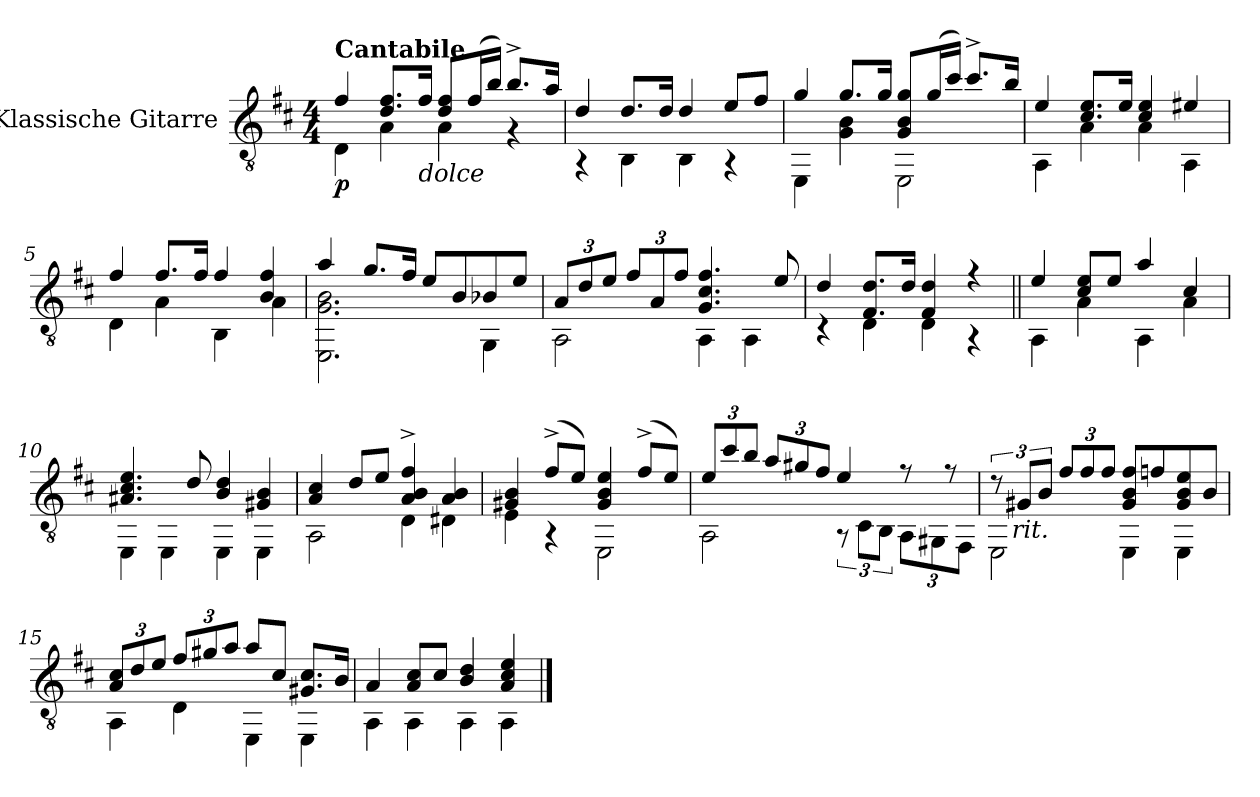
**kern	**dynam
*part1	*part1
*staff1	*staff1
*I"Klassische Gitarre	*
*I'Ac Gtr	*
*clefGv2	*
*k[f#c#]	*
*M4/4	*
=1	=1
*^	*
!LO:TX:a:B:t=Cantabile	!	!
!	!	!LO:DY:b
4f#/	4D\	p
8.d/ 8.f#/L	4A\	.
!LO:TX:b:i:t=dolce	!	!
16f#/Jk	.	.
8d/ 8f#/L	4A\	.
(<16f#/L	.	.
16b/JJ)	.	.
8.b^/L	4r	.
16a/Jk	.	.
=2	=2	=2
4d/	4r	.
8.d/L	4BB\	.
16d/Jk	.	.
4d/	4BB\	.
8e/L	4r	.
8f#/J	.	.
=3	=3	=3
4g/	4EE\	.
8.g/L	4G\ 4B\	.
16g/Jk	.	.
8G/ 8B/ 8g/L	2EE\	.
(<16g/L	.	.
16cc#/JJ)	.	.
8.cc#^/L	.	.
16b/Jk	.	.
!!LO:LB:g=z	!!
=4	=4	=4
4e/	4AA\	.
8.c#/ 8.e/L	4A\	.
16e/Jk	.	.
4c#/ 4e/	4A\	.
4e#X/	4AA\	.
=5	=5	=5
4f#/	4D\	.
8.f#/L	4A\	.
16f#/Jk	.	.
4f#/	4BB\	.
4B/ 4f#/	4A\	.
=6	=6	=6
4a/	2.EE\ 2.G\ 2.B\	.
8.g/L	.	.
16f#/Jk	.	.
8e/L	.	.
8B/	.	.
8B-X/	4GG\	.
8e/J	.	.
=7	=7	=7
12A/L	2AA\	.
12d/	.	.
12e/J	.	.
12f#/L	.	.
12A/	.	.
12f#/J	.	.
4.G/ 4.c#/ 4.f#/	4AA\	.
.	4AA\	.
8e/	.	.
!!LO:LB:g=z	!!
=8	=8	=8
4d/	4r	.
8.F#/ 8.d/L	4D\	.
16d/Jk	.	.
4F#/ 4d/	4D\	.
4r	4r	.
=9||	=9||	=9||
4e/	4AA\	.
8c#/ 8e/L	4A\	.
8e/J	.	.
4a/	4AA\	.
4c#/	4A\	.
=10	=10	=10
4.A#X/ 4.c#/ 4.e/	4EE\	.
.	4EE\	.
8d/	.	.
4B/ 4d/	4EE\	.
4G#X/ 4B/	4EE\	.
=11	=11	=11
4A/ 4c#/	2AA\	.
8d/L	.	.
8e/J	.	.
4A/^ 4B/^ 4f#/^	4D\	.
4A/ 4B/	4D#X\	.
=12	=12	=12
4G#X/ 4B/	4E\	.
(>8f#^/L	4r	.
8e/J)	.	.
4G#i/ 4B/ 4e/	2EE\	.
(>8f#^/L	.	.
8e/J)	.	.
!!LO:LB:g=z	!!
=13	=13	=13
12e/L	2AA\	.
12cc#/	.	.
12b/J	.	.
12a/L	.	.
12g#X/	.	.
12f#/J	.	.
4e/	12r	.
.	12C#\L	.
.	12BB\J	.
8r	12AA\L	.
.	12GG#X\	.
8r	.	.
.	12FF#\J	.
=14	=14	=14
12r	2EE\	.
!LO:TX:b:i:t=rit.	!	!
12G#X/L	.	.
12B/J	.	.
12f#/L	.	.
12f#/	.	.
12f#/J	.	.
8G#i/ 8B/ 8f#/L	4EE\	.
8fn/	.	.
8G#/ 8B/ 8e/	4EE\	.
8B/J	.	.
!!LO:LB:g=z	!!
=15	=15	=15
12A/ 12c#/L	4AA\	.
12d/	.	.
12e/J	.	.
12f#/L	4D\	.
12g#X/	.	.
12a/J	.	.
8a/L	4EE\	.
8c#/J	.	.
8.G#i/ 8.c#/L	4EE\	.
16B/Jk	.	.
=16	=16	=16
4A/	4AA\	.
8A/ 8c#/L	4AA\	.
8c#/J	.	.
4B/ 4d/	4AA\	.
4A/ 4c#/ 4e/	4AA\	.
*v	*v	*
==	==
*-	*-
